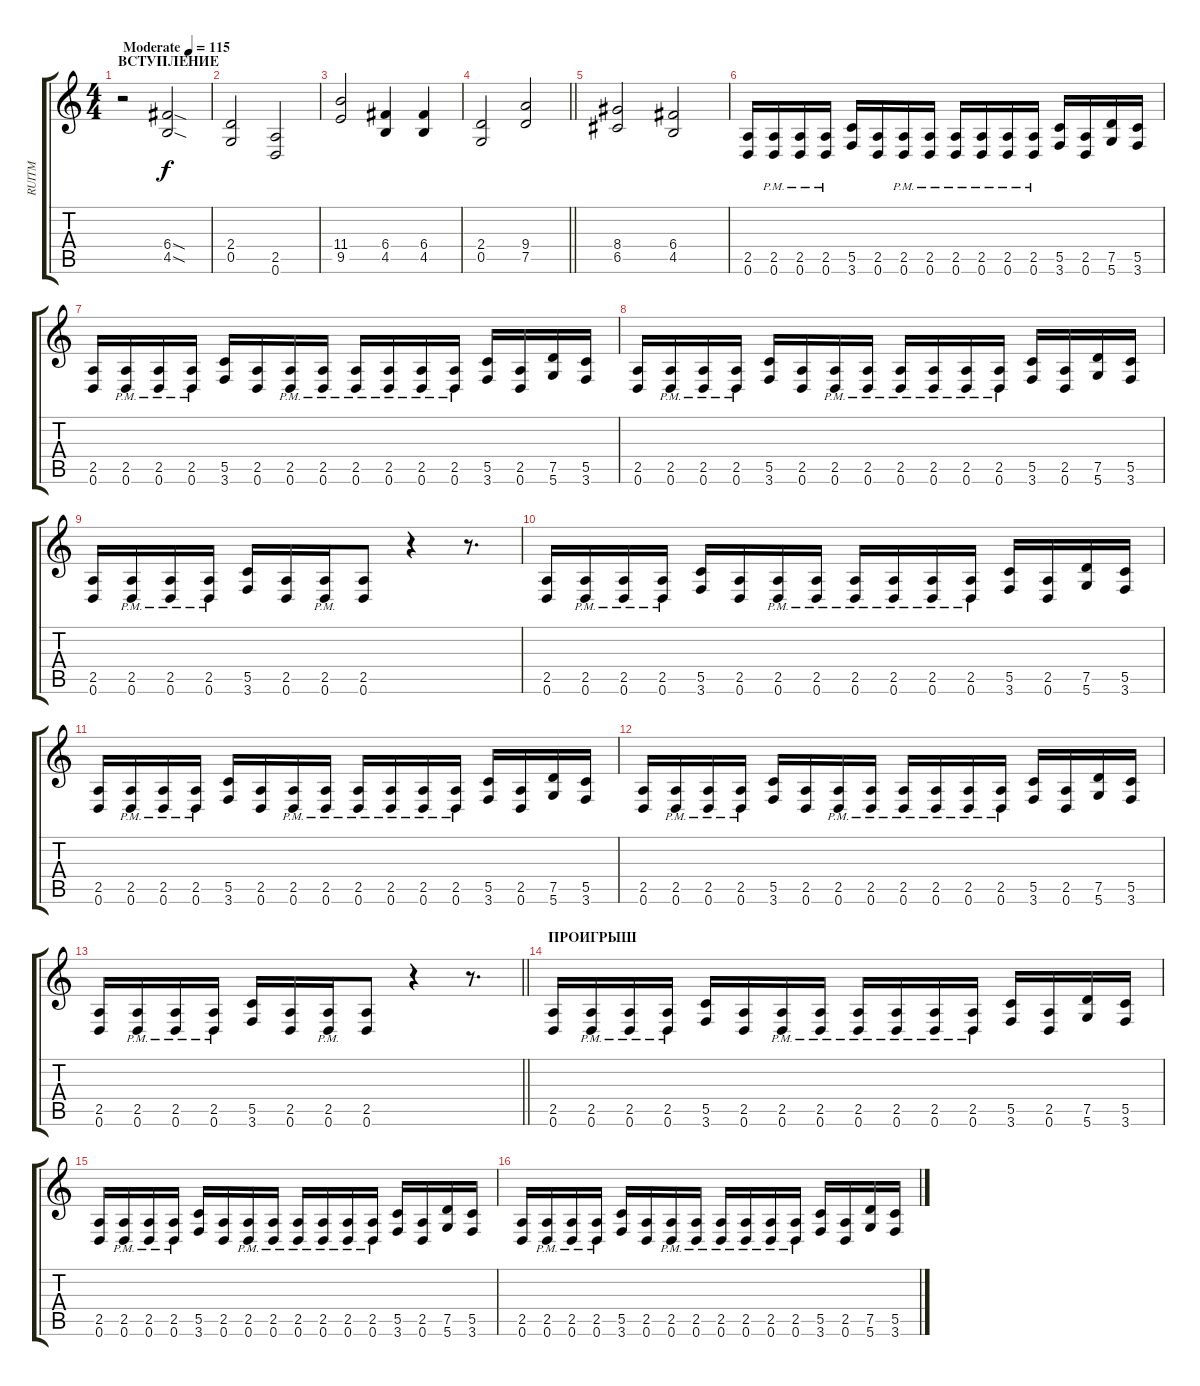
\track ("RUITM" "RUITM") {instrument distortionguitar}
\staff {score tabs}
\tuning (D4 A3 F3 C3 G2 D2) {hide}
\ts (4 4)
\section ("" "ВСТУПЛЕНИЕ")
\tempo (115 "Moderate")
\clef g2
\ks c
r.2{dy f instrument distortionguitar} (6.4{sod} 4.5{sod}).2 |
(2.4 0.5).2 (2.5 0.6).2 |
(11.4 9.5).2 (6.4 4.5).4 (6.4 4.5).4 |
\barLineRight lightlight
(2.4 0.5).2 (9.4 7.5).2 |
\section ("" "")
(8.4 6.5).2 (6.4 4.5).2 |
(2.5 0.6).16 (2.5{pm} 0.6{pm}).16 (2.5{pm} 0.6{pm}).16 (2.5{pm} 0.6{pm}).16 (5.5 3.6).16 (2.5 0.6).16 (2.5{pm} 0.6{pm}).16 (2.5{pm} 0.6{pm}).16 (2.5{pm} 0.6{pm}).16 (2.5{pm} 0.6{pm}).16 (2.5{pm} 0.6{pm}).16 (2.5{pm} 0.6{pm}).16 (5.5 3.6).16 (2.5 0.6).16 (7.5 5.6).16 (5.5 3.6).16 |
(2.5 0.6).16 (2.5{pm} 0.6{pm}).16 (2.5{pm} 0.6{pm}).16 (2.5{pm} 0.6{pm}).16 (5.5 3.6).16 (2.5 0.6).16 (2.5{pm} 0.6{pm}).16 (2.5{pm} 0.6{pm}).16 (2.5{pm} 0.6{pm}).16 (2.5{pm} 0.6{pm}).16 (2.5{pm} 0.6{pm}).16 (2.5{pm} 0.6{pm}).16 (5.5 3.6).16 (2.5 0.6).16 (7.5 5.6).16 (5.5 3.6).16 |
(2.5 0.6).16 (2.5{pm} 0.6{pm}).16 (2.5{pm} 0.6{pm}).16 (2.5{pm} 0.6{pm}).16 (5.5 3.6).16 (2.5 0.6).16 (2.5{pm} 0.6{pm}).16 (2.5{pm} 0.6{pm}).16 (2.5{pm} 0.6{pm}).16 (2.5{pm} 0.6{pm}).16 (2.5{pm} 0.6{pm}).16 (2.5{pm} 0.6{pm}).16 (5.5 3.6).16 (2.5 0.6).16 (7.5 5.6).16 (5.5 3.6).16 |
(2.5 0.6).16 (2.5{pm} 0.6{pm}).16 (2.5{pm} 0.6{pm}).16 (2.5{pm} 0.6{pm}).16 (5.5 3.6).16 (2.5 0.6).16 (2.5{pm} 0.6{pm}).16 (2.5 0.6).8 r.4 r.8{d} |
(2.5 0.6).16 (2.5{pm} 0.6{pm}).16 (2.5{pm} 0.6{pm}).16 (2.5{pm} 0.6{pm}).16 (5.5 3.6).16 (2.5 0.6).16 (2.5{pm} 0.6{pm}).16 (2.5{pm} 0.6{pm}).16 (2.5{pm} 0.6{pm}).16 (2.5{pm} 0.6{pm}).16 (2.5{pm} 0.6{pm}).16 (2.5{pm} 0.6{pm}).16 (5.5 3.6).16 (2.5 0.6).16 (7.5 5.6).16 (5.5 3.6).16 |
(2.5 0.6).16 (2.5{pm} 0.6{pm}).16 (2.5{pm} 0.6{pm}).16 (2.5{pm} 0.6{pm}).16 (5.5 3.6).16 (2.5 0.6).16 (2.5{pm} 0.6{pm}).16 (2.5{pm} 0.6{pm}).16 (2.5{pm} 0.6{pm}).16 (2.5{pm} 0.6{pm}).16 (2.5{pm} 0.6{pm}).16 (2.5{pm} 0.6{pm}).16 (5.5 3.6).16 (2.5 0.6).16 (7.5 5.6).16 (5.5 3.6).16 |
(2.5 0.6).16 (2.5{pm} 0.6{pm}).16 (2.5{pm} 0.6{pm}).16 (2.5{pm} 0.6{pm}).16 (5.5 3.6).16 (2.5 0.6).16 (2.5{pm} 0.6{pm}).16 (2.5{pm} 0.6{pm}).16 (2.5{pm} 0.6{pm}).16 (2.5{pm} 0.6{pm}).16 (2.5{pm} 0.6{pm}).16 (2.5{pm} 0.6{pm}).16 (5.5 3.6).16 (2.5 0.6).16 (7.5 5.6).16 (5.5 3.6).16 |
\barLineRight lightlight
(2.5 0.6).16 (2.5{pm} 0.6{pm}).16 (2.5{pm} 0.6{pm}).16 (2.5{pm} 0.6{pm}).16 (5.5 3.6).16 (2.5 0.6).16 (2.5{pm} 0.6{pm}).16 (2.5 0.6).8 r.4 r.8{d} |
\section ("" "ПРОИГРЫШ")
(2.5 0.6).16 (2.5{pm} 0.6{pm}).16 (2.5{pm} 0.6{pm}).16 (2.5{pm} 0.6{pm}).16 (5.5 3.6).16 (2.5 0.6).16 (2.5{pm} 0.6{pm}).16 (2.5{pm} 0.6{pm}).16 (2.5{pm} 0.6{pm}).16 (2.5{pm} 0.6{pm}).16 (2.5{pm} 0.6{pm}).16 (2.5{pm} 0.6{pm}).16 (5.5 3.6).16 (2.5 0.6).16 (7.5 5.6).16 (5.5 3.6).16 |
(2.5 0.6).16 (2.5{pm} 0.6{pm}).16 (2.5{pm} 0.6{pm}).16 (2.5{pm} 0.6{pm}).16 (5.5 3.6).16 (2.5 0.6).16 (2.5{pm} 0.6{pm}).16 (2.5{pm} 0.6{pm}).16 (2.5{pm} 0.6{pm}).16 (2.5{pm} 0.6{pm}).16 (2.5{pm} 0.6{pm}).16 (2.5{pm} 0.6{pm}).16 (5.5 3.6).16 (2.5 0.6).16 (7.5 5.6).16 (5.5 3.6).16 |
(2.5 0.6).16 (2.5{pm} 0.6{pm}).16 (2.5{pm} 0.6{pm}).16 (2.5{pm} 0.6{pm}).16 (5.5 3.6).16 (2.5 0.6).16 (2.5{pm} 0.6{pm}).16 (2.5{pm} 0.6{pm}).16 (2.5{pm} 0.6{pm}).16 (2.5{pm} 0.6{pm}).16 (2.5{pm} 0.6{pm}).16 (2.5{pm} 0.6{pm}).16 (5.5 3.6).16 (2.5 0.6).16 (7.5 5.6).16 (5.5 3.6).16
